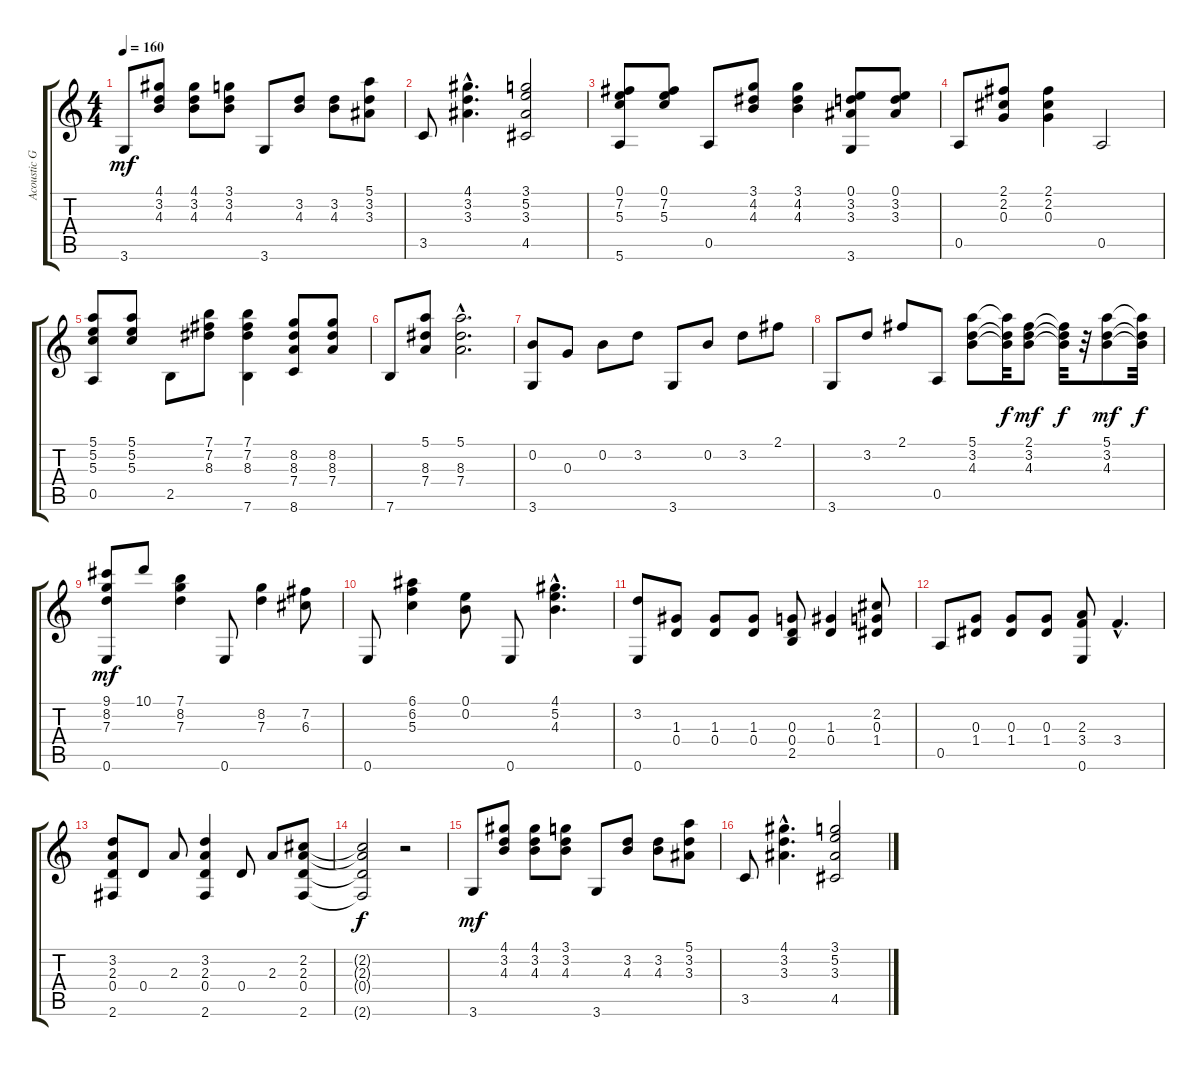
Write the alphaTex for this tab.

\track ("Acoustic Guitar" "Acoustic G") {instrument acousticguitarnylon}
\staff {score tabs}
\tuning (E4 B3 G3 D3 A2 E2) {hide}
\ts (4 4)
\tempo 160
\clef g2
\ks c
3.6.8{dy mf} (4.1 3.2 4.3).8 (4.1 3.2 4.3).8 (3.1 3.2 4.3).8 3.6.8 (3.2 4.3).8 (3.2 4.3).8 (5.1 3.2 3.3).8 |
3.5.8 (4.1{hac} 3.2{hac} 3.3{hac}).4{d} (3.1 5.2 3.3 4.5).2 |
(0.1 7.2 5.3 5.6).8 (0.1 7.2 5.3).8 0.5.8 (3.1 4.2 4.3).8 (3.1 4.2 4.3).4 (0.1 3.2 3.3 3.6).8 (0.1 3.2 3.3).8 |
0.5.8 (2.1 2.2 0.3).8 (2.1 2.2 0.3).4 0.5.2 |
(5.1 5.2 5.3 0.5).8 (5.1 5.2 5.3).8 2.5.8 (7.1 7.2 8.3).8 (7.1 7.2 8.3 7.6).4 (8.2 8.3 7.4 8.6).8 (8.2 8.3 7.4).8 |
7.6.8 (5.1 8.3 7.4).8 (5.1{hac} 8.3{hac} 7.4{hac}).2{d} |
(0.2 3.6).8 0.3.8 0.2.8 3.2.8 3.6.8 0.2.8 3.2.8 2.1.8 |
3.6.8 3.2.8 2.1.8 0.5.8 (5.1 3.2 4.3).8 (5.1{t} 3.2{t} 4.3{t}).32{dy f} (2.1 3.2 4.3).8{dy mf} (2.1{t} 3.2{t} 4.3{t}).32{dy f} r.32 (5.1 3.2 4.3).8{dy mf} (5.1{t} 3.2{t} 4.3{t}).32{dy f} |
(9.1 8.2 7.3 0.6).8{dy mf} 10.1.8 (7.1 8.2 7.3).4 0.6.8 (8.2 7.3).4 (7.2 6.3).8 |
0.6.8 (6.1 6.2 5.3).4 (0.1 0.2).8 0.6.8 (4.1{hac} 5.2{hac} 4.3{hac}).4{d} |
(3.2 0.6).8 (1.3 0.4).8 (1.3 0.4).8 (1.3 0.4).8 (0.3 0.4 2.5).8 (1.3 0.4).4 (2.2 0.3 1.4).8 |
0.5.8 (0.3 1.4).8 (0.3 1.4).8 (0.3 1.4).8 (2.3 3.4 0.6).8 3.4{hac}.4{d} |
(3.2 2.3 0.4 2.6).8 0.4.8 2.3.8 (3.2 2.3 0.4 2.6).4 0.4.8 2.3.8 (2.2 2.3 0.4 2.6).8 |
(2.2{t} 2.3{t} 0.4{t} 2.6{t}).2{dy f} r.2 |
3.6.8{dy mf} (4.1 3.2 4.3).8 (4.1 3.2 4.3).8 (3.1 3.2 4.3).8 3.6.8 (3.2 4.3).8 (3.2 4.3).8 (5.1 3.2 3.3).8 |
3.5.8 (4.1{hac} 3.2{hac} 3.3{hac}).4{d} (3.1 5.2 3.3 4.5).2
